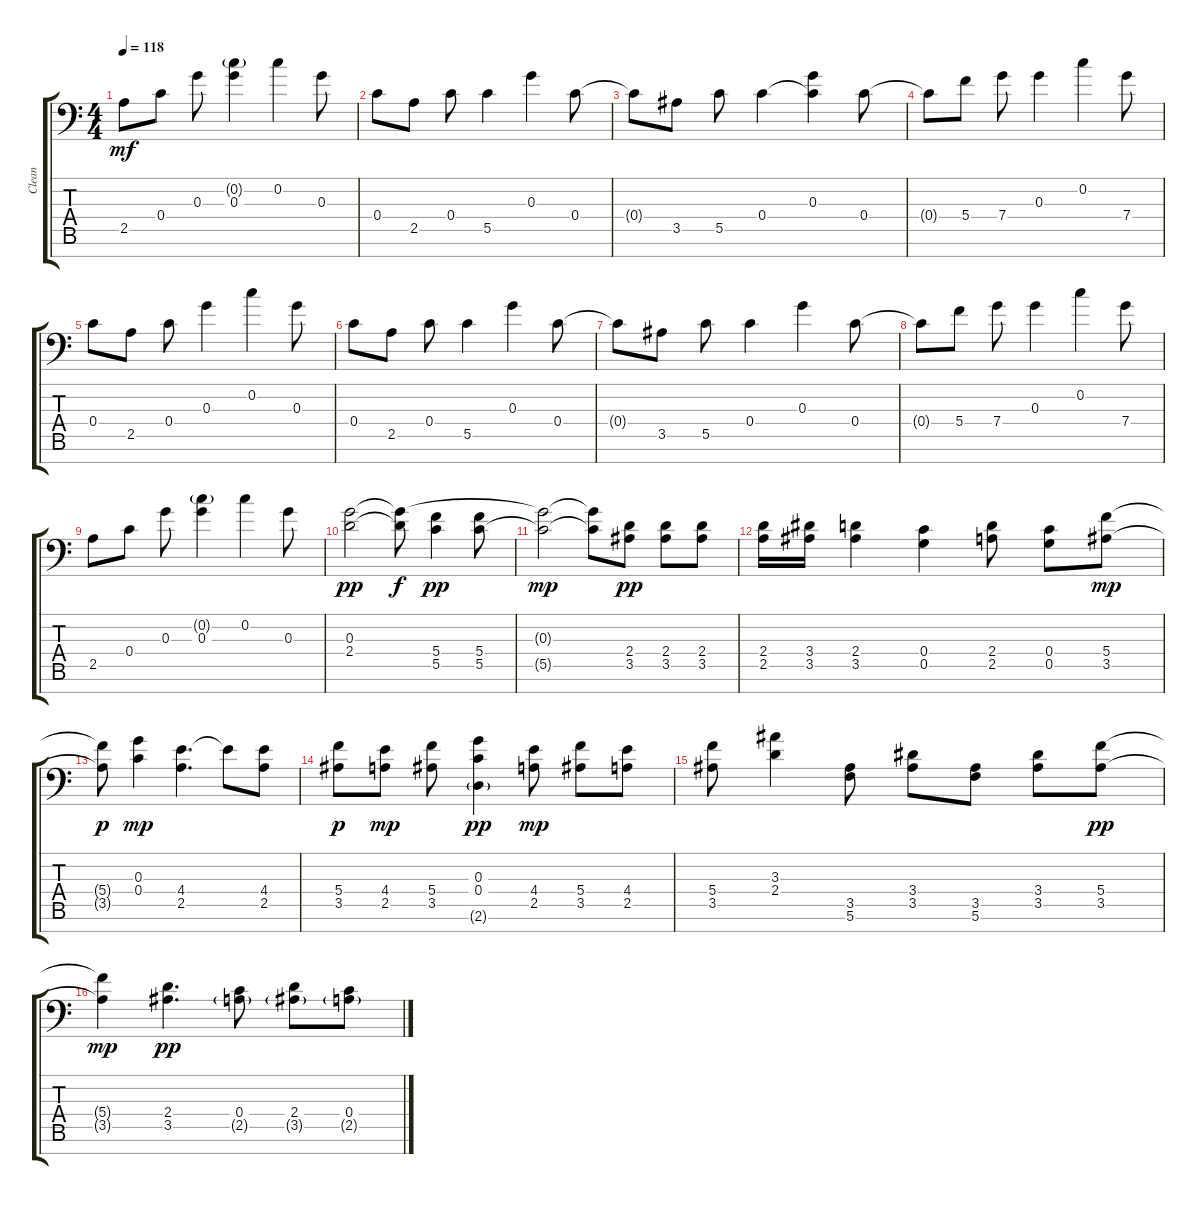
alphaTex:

\track ("Clean" "Clean") {instrument acousticguitarsteel}
\staff {score tabs}
\tuning (E4 C4 G3 C3 G2 C2 G1) {hide}
\ts (4 4)
\tempo 118
\clef f4
\ks c
2.5.8{dy mf} 0.4.8 0.3.8 (0.2{g} 0.3).4 0.2.4 0.3.8 |
0.4.8 2.5.8 0.4.8 5.5.4 0.3.4 0.4.8 |
0.4{t}.8 3.5.8 5.5.8 0.4.4 (0.3 0.4{t}).4 0.4.8 |
0.4{t}.8 5.4.8 7.4.8 0.3.4 0.2.4 7.4.8 |
0.4.8 2.5.8 0.4.8 0.3.4 0.2.4 0.3.8 |
0.4.8 2.5.8 0.4.8 5.5.4 0.3.4 0.4.8 |
0.4{t}.8 3.5.8 5.5.8 0.4.4 0.3.4 0.4.8 |
0.4{t}.8 5.4.8 7.4.8 0.3.4 0.2.4 7.4.8 |
2.5.8 0.4.8 0.3.8 (0.2{g} 0.3).4 0.2.4 0.3.8 |
(0.3 2.4).2{dy pp} (0.3{t} 2.4{t}).8{dy f} (5.4 5.5).4{dy pp} (5.4 5.5).8 |
(0.3{t} 5.5{t}).2{dy mp} (0.3{t} 5.5{t}).8 (2.4 3.5).8{dy pp} (2.4 3.5).8 (2.4 3.5).8 |
(2.4 2.5).16 (3.4 3.5).16 (2.4 3.5).4 (0.4 0.5).4 (2.4 2.5).8 (0.4 0.5).8 (5.4 3.5).8{dy mp} |
(5.4{t} 3.5{t}).8{dy p} (0.3 0.4).4{dy mp} (4.4 2.5).4{d} 4.4{t}.8 (4.4 2.5).8 |
(5.4 3.5).8{dy p} (4.4 2.5).8{dy mp} (5.4 3.5).8 (0.3 0.4 2.6{g}).4{dy pp} (4.4 2.5).8{dy mp} (5.4 3.5).8 (4.4 2.5).8 |
(5.4 3.5).8 (3.3 2.4).4 (3.5 5.6).8 (3.4 3.5).8 (3.5 5.6).8 (3.4 3.5).8 (5.4 3.5).8{dy pp} |
(5.4{t} 3.5{t}).4{dy mp} (2.4 3.5).4{d dy pp} (0.4 2.5{g}).8 (2.4 3.5{g}).8 (0.4 2.5{g}).8
